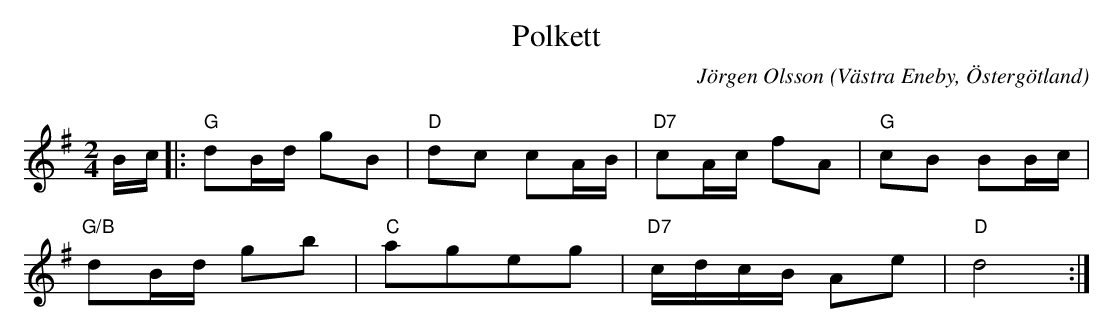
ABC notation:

X:1
T:Polkett
C:Jörgen Olsson
O:Västra Eneby, Östergötland
Q:100
M:2/4
L:1/8
K:G
B/2c/2|:"G"dB/2d/2 gB|"D"dc cA/2B/2|"D7"cA/2c/2 fA|"G"cB BB/2c/2|
"G/B"dB/2d/2 gb|"C"ageg|"D7"c/d/c/B/ Ae|"D"d4 :|
